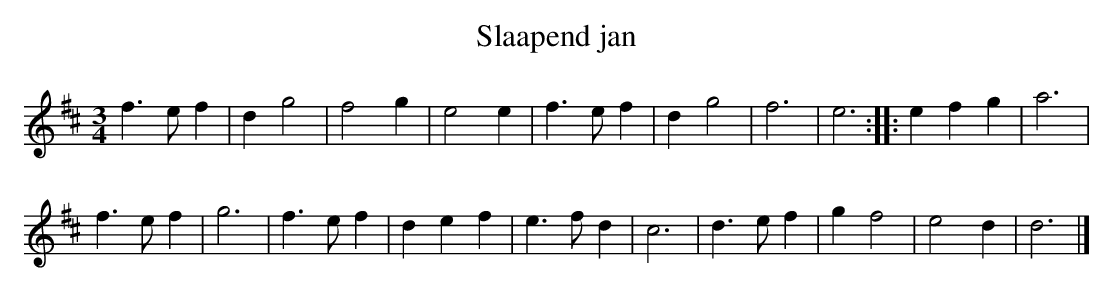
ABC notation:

X:1
T:Slaapend jan
M:3/4
K:Dmaj
f3ef2|d2g4|f4g2|e4e2|f3ef2|d2g4|f6|e6:||:e2f2g2|a6|
f3ef2|g6|f3ef2|d2e2f2|e3fd2|c6|d3ef2|g2f4|e4d2|d6|]
